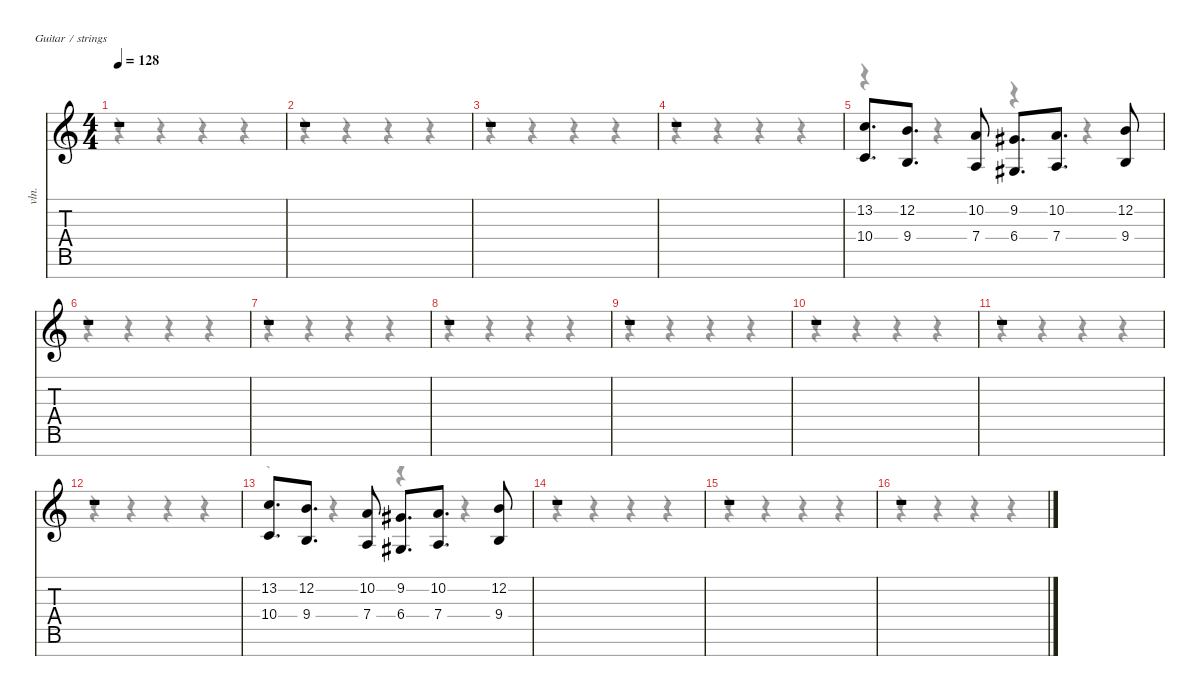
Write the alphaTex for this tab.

\defaultSystemsLayout 4
\hideDynamics
\bracketExtendMode nobrackets
\track ("Keys 3" "vln.") {instrument stringensemble2}
\staff {score tabs}
\tuning (E4 B3 G3 D3 A2 E2 B1)
\voice
\ts (4 4)
\tempo 128
\clef g2
\ks c
r.1{dy f} |
r.1 |
r.1 |
r.1 |
(13.2 10.4).8{d dy mf} (12.2 9.4).8{d} (10.2 7.4).8 (9.2{acc #} 6.4{acc #}).8{d} (10.2 7.4).8{d} (12.2 9.4).8 |
r.1 |
r.1 |
r.1 |
r.1 |
r.1 |
r.1 |
r.1 |
(13.2 10.4).8{d} (12.2 9.4).8{d} (10.2 7.4).8 (9.2{acc #} 6.4{acc #}).8{d} (10.2 7.4).8{d} (12.2 9.4).8 |
r.1 |
r.1 |
r.1
\voice
\clef g2
\ottava regular
\simile none
\ks c
r.4{dy mf} r.4 r.4 r.4 |
r.4 r.4 r.4 r.4 |
r.4 r.4 r.4 r.4 |
r.4 r.4 r.4 r.4 |
r.4 r.4 r.4 r.4 |
r.4 r.4 r.4 r.4 |
r.4 r.4 r.4 r.4 |
r.4 r.4 r.4 r.4 |
r.4 r.4 r.4 r.4 |
r.4 r.4 r.4 r.4 |
r.4 r.4 r.4 r.4 |
r.4 r.4 r.4 r.4 |
r.4 r.4 r.4 r.4 |
r.4 r.4 r.4 r.4 |
r.4 r.4 r.4 r.4 |
r.4 r.4 r.4 r.4
